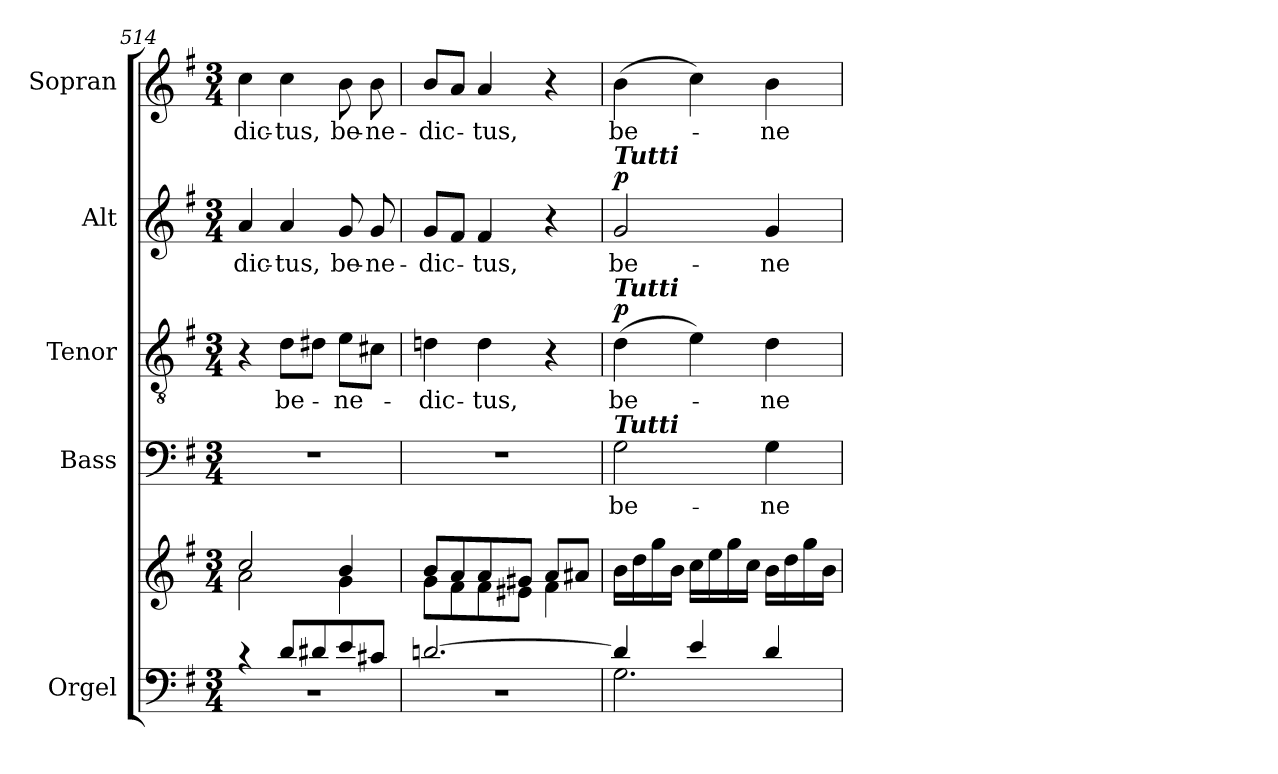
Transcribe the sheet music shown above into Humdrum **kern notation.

**kern	**kern	**kern	**text	**kern	**text	**dynam	**kern	**text	**dynam	**kern	**text
*part5	*part5	*part4	*part4	*part3	*part3	*part3	*part2	*part2	*part2	*part1	*part1
*staff6	*staff5	*staff4	*staff4	*staff3	*staff3	*staff3	*staff2	*staff2	*staff2	*staff1	*staff1
*I"Orgel	*	*I"Bass	*	*I"Tenor	*	*	*I"Alt	*	*	*I"Sopran	*
*I'Org.	*	*I'B	*	*I'T	*	*	*I'A	*	*	*I'S	*
*clefF4	*clefG2	*clefF4	*	*clefGv2	*	*	*clefG2	*	*	*clefG2	*
*k[f#]	*k[f#]	*k[f#]	*	*k[f#]	*	*	*k[f#]	*	*	*k[f#]	*
*G:	*G:	*G:	*	*G:	*	*	*G:	*	*	*G:	*
*M3/4	*M3/4	*M3/4	*	*M3/4	*	*	*M3/4	*	*	*M3/4	*
=514	=514	=514	=514	=514	=514	=514	=514	=514	=514	=514	=514
*^	*	*	*	*	*	*	*	*	*	*	*
!	!LO:N:vis=1	!	!	!	!	!	!	!	!LO:LY:b	!	!	!LO:LY:b
*	*	*^	*	*	*	*	*	*	*	*	*	*
4rc	2.r	2cc/	2a\	2.r	.	4r	.	.	4a/	-dic-	.	4cc\	-dic-
!	!	!	!	!	!	!	!LO:LY:b	!	!	!LO:LY:b	!	!	!LO:LY:b
8d/L	.	.	.	.	.	8d\L	be-	.	4a/	-tus,	.	4cc\	-tus,
8d#X/	.	.	.	.	.	8d#X\J	.	.	.	.	.	.	.
!	!	!	!	!	!	!	!LO:LY:b	!	!	!LO:LY:b	!	!	!LO:LY:b
8e/	.	4b/	4g\	.	.	8e\L	-ne-	.	8g/	be-	.	8b\	be-
!	!	!	!	!	!	!	!	!	!	!LO:LY:b	!	!	!LO:LY:b
8c#X/J	.	.	.	.	.	8c#X\J	.	.	8g/	-ne-	.	8b\	-ne-
!!LO:LB:g=z
=515	=515	=515	=515	=515	=515	=515	=515	=515	=515	=515	=515	=515	=515
!	!LO:N:vis=1	!	!	!	!	!	!LO:LY:b	!	!	!LO:LY:b	!	!	!LO:LY:b
[>2.dn/	2.r	8b/L	8g\L	2.r	.	4dn\	-dic-	.	8g/L	-dic-	.	8b/L	-dic-
.	.	8a/	8f#\	.	.	.	.	.	8f#/J	.	.	8a/J	.
!	!	!	!	!	!	!	!LO:LY:b	!	!	!LO:LY:b	!	!	!LO:LY:b
.	.	8a/	8f#\	.	.	4d\	-tus,	.	4f#/	-tus,	.	4a/	-tus,
.	.	8g#X/J	8e#X\J	.	.	.	.	.	.	.	.	.	.
.	.	8a/L	4f#\	.	.	4r	.	.	4r	.	.	4r	.
.	.	8a#X/J	.	.	.	.	.	.	.	.	.	.	.
*	*	*v	*v	*	*	*	*	*	*	*	*	*	*
=516	=516	=516	=516	=516	=516	=516	=516	=516	=516	=516	=516	=516
!	!	!	!	!	!	!	!	!LO:TX:a:Bi:t=Tutti	!	!	!	!
!	!	!	!	!	!LO:TX:a:Bi:t=Tutti	!	!	!	!	!	!	!
!	!	!	!LO:TX:a:Bi:t=Tutti	!	!	!	!	!	!	!	!	!
!	!	!	!	!LO:LY:b	!	!LO:LY:b	!LO:DY:a	!	!LO:LY:b	!LO:DY:a	!	!LO:LY:b
4d/]	2.G\	16b\LL	2G\	be-	(>4d\	be-	p	2g/	be-	p	(>4b\	be-
.	.	16dd\	.	.	.	.	.	.	.	.	.	.
.	.	16gg\	.	.	.	.	.	.	.	.	.	.
.	.	16b\JJ	.	.	.	.	.	.	.	.	.	.
4e/	.	16cc\LL	.	.	4e\)	.	.	.	.	.	4cc\)	.
.	.	16ee\	.	.	.	.	.	.	.	.	.	.
.	.	16gg\	.	.	.	.	.	.	.	.	.	.
.	.	16cc\JJ	.	.	.	.	.	.	.	.	.	.
!	!	!	!	!LO:LY:b	!	!LO:LY:b	!	!	!LO:LY:b	!	!	!LO:LY:b
4d/	.	16b\LL	4G\	-ne-	4d\	-ne-	.	4g/	-ne-	.	4b\	-ne-
.	.	16dd\	.	.	.	.	.	.	.	.	.	.
.	.	16gg\	.	.	.	.	.	.	.	.	.	.
.	.	16b\JJ	.	.	.	.	.	.	.	.	.	.
*v	*v	*	*	*	*	*	*	*	*	*	*	*
=	=	=	=	=	=	=	=	=	=	=	=
*-	*-	*-	*-	*-	*-	*-	*-	*-	*-	*-	*-
